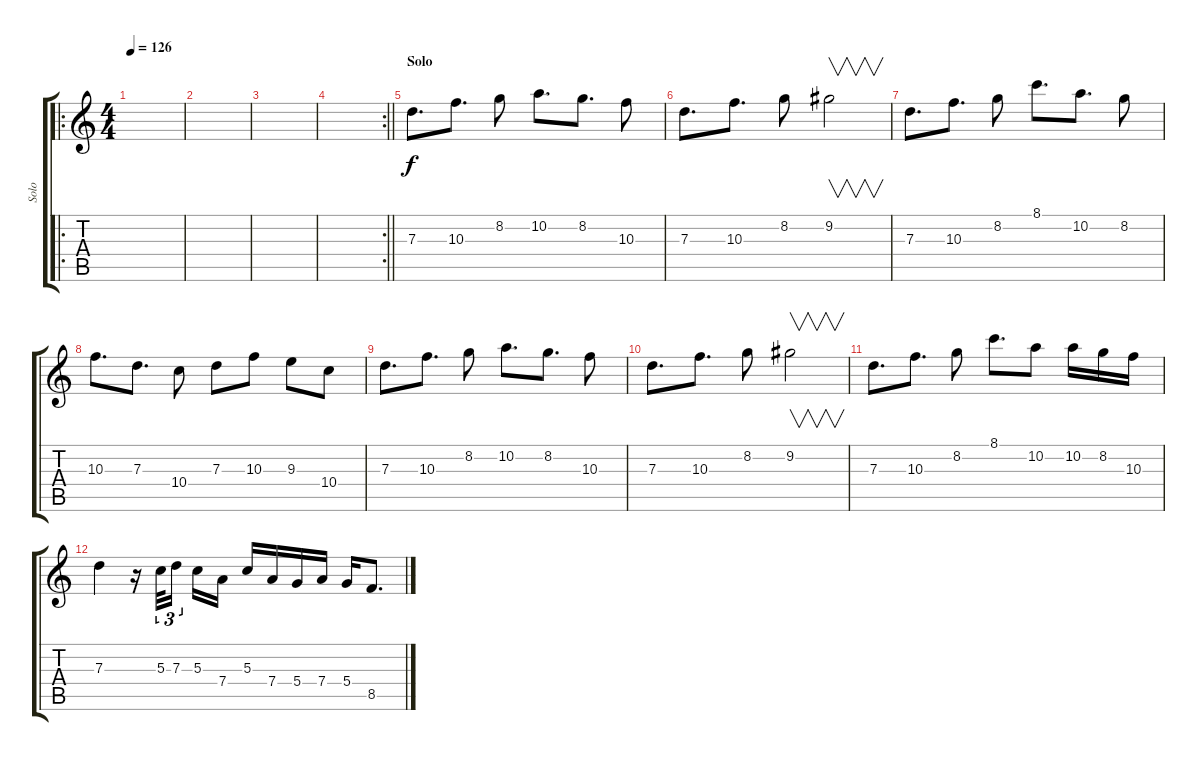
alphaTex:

\track ("Solo" "Solo") {instrument acousticguitarsteel}
\staff {score tabs}
\tuning (E4 B3 G3 D3 A2 E2) {hide}
\ro
\ts (4 4)
\tempo 126
\clef g2
\ks c
|
|
|
\rc 2
\barLineRight lightlight
|
\section ("" "Solo")
7.3.8{d} 10.3.8{d} 8.2.8 10.2.8{d} 8.2.8{d} 10.3.8 |
7.3.8{d} 10.3.8{d} 8.2.8 9.2.2{v} |
7.3.8{d} 10.3.8{d} 8.2.8 8.1.8{d} 10.2.8{d} 8.2.8 |
10.3.8{d} 7.3.8{d} 10.4.8 7.3.8 10.3.8 9.3.8 10.4.8 |
7.3.8{d} 10.3.8{d} 8.2.8 10.2.8{d} 8.2.8{d} 10.3.8 |
7.3.8{d} 10.3.8{d} 8.2.8 9.2.2{v} |
7.3.8{d} 10.3.8{d} 8.2.8 8.1.8{d} 10.2.8 10.2.16 8.2.16 10.3.16 |
7.3.4 r.16 5.3.32{tu (3 2)} 7.3.16{tu (3 2) beam splitsecondary} 5.3.16 7.4.16 5.3.16 7.4.16 5.4.16 7.4.16 5.4.16 8.5.8{d}
